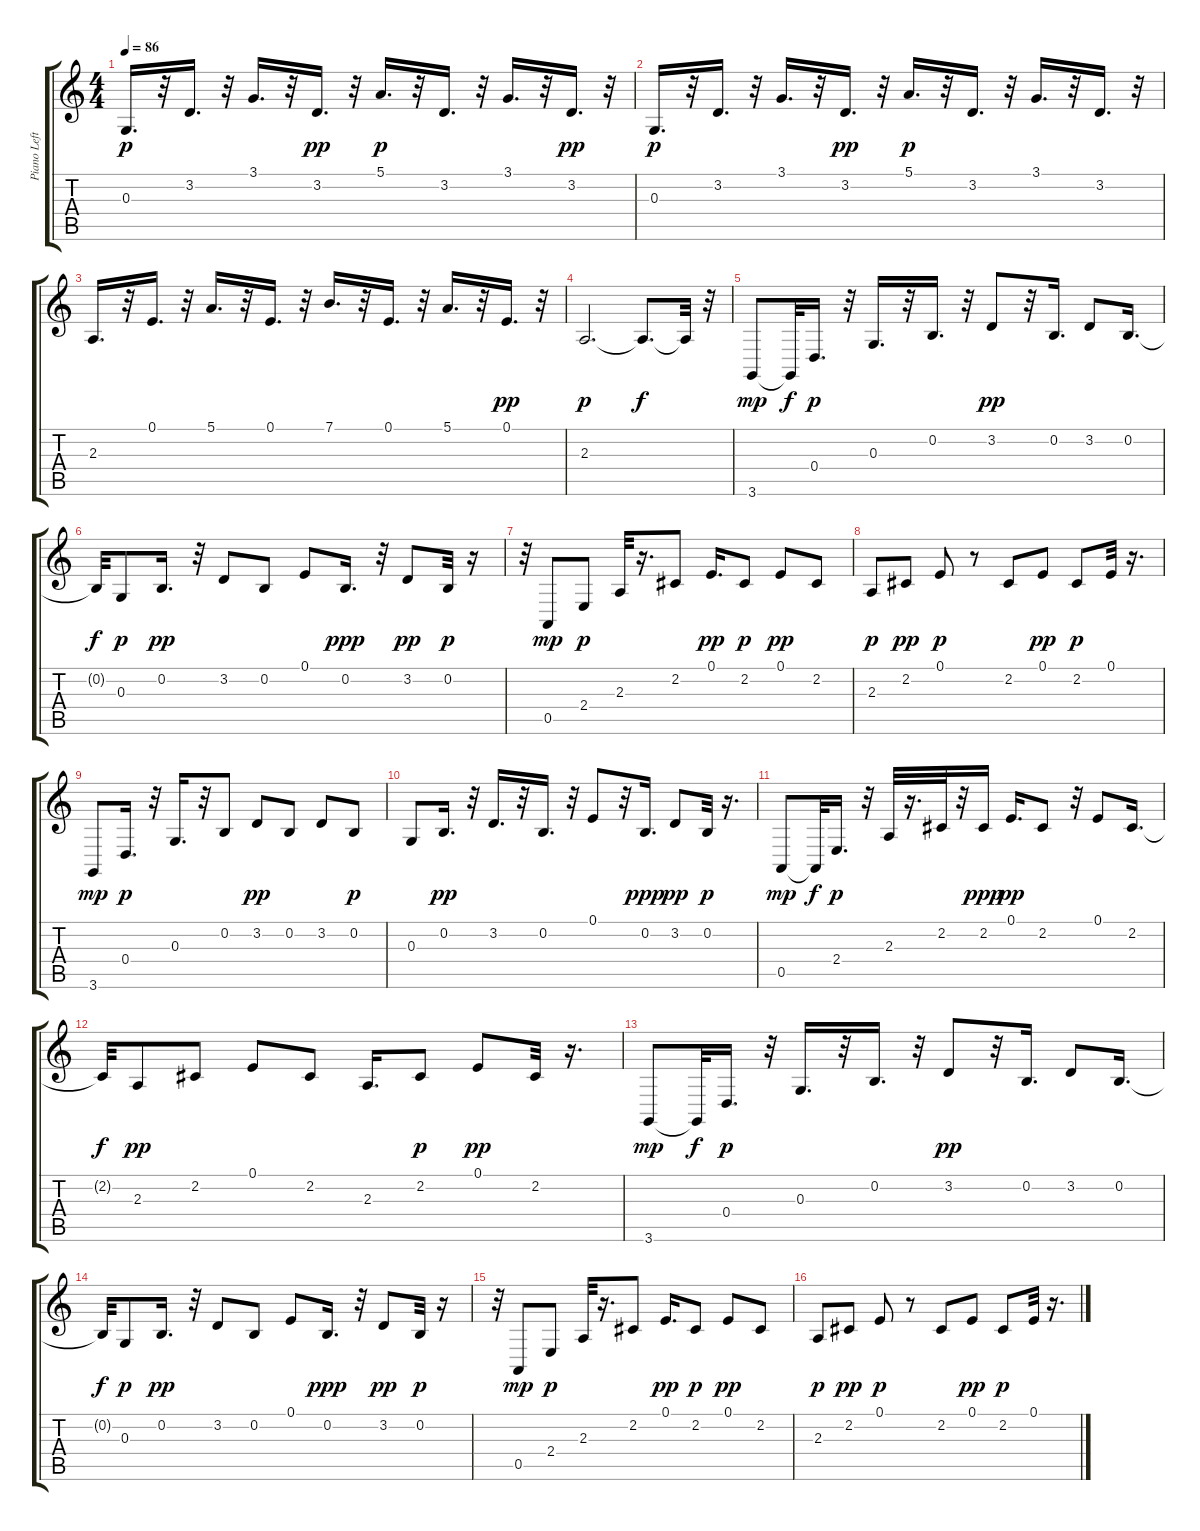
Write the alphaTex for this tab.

\track ("Piano Left" "Piano Left") {instrument acousticgrandpiano}
\staff {score tabs}
\tuning (E4 B3 G3 D3 A2 E2) {hide}
\ts (4 4)
\tempo 86
\clef g2
\ks c
0.3.16{d dy p} r.32 3.2.16{d} r.32 3.1.16{d} r.32 3.2.16{d dy pp} r.32 5.1.16{d dy p} r.32 3.2.16{d} r.32 3.1.16{d} r.32 3.2.16{d dy pp} r.32 |
0.3.16{d dy p} r.32 3.2.16{d} r.32 3.1.16{d} r.32 3.2.16{d dy pp} r.32 5.1.16{d dy p} r.32 3.2.16{d} r.32 3.1.16{d} r.32 3.2.16{d} r.32 |
2.3.16{d} r.32 0.1.16{d} r.32 5.1.16{d} r.32 0.1.16{d} r.32 7.1.16{d} r.32 0.1.16{d} r.32 5.1.16{d} r.32 0.1.16{d dy pp} r.32 |
2.3.2{d dy p} 2.3{t}.8{d dy f} 2.3{t}.32 r.32 |
3.6.8{dy mp} 3.6{t}.32{dy f} 0.4.16{d dy p} r.32 0.3.16{d} r.32 0.2.16{d} r.32 3.2.8{dy pp} r.32 0.2.16{d} 3.2.8 0.2.16{d} |
0.2{t}.32{dy f} 0.3.8{dy p} 0.2.16{d dy pp} r.32 3.2.8 0.2.8 0.1.8 0.2.16{d dy ppp} r.32 3.2.8{dy pp} 0.2.32{dy p} r.16 |
r.32 0.5.8{dy mp} 2.4.8{dy p} 2.3.32 r.16{d} 2.2.8 0.1.16{d dy pp} 2.2.8{dy p} 0.1.8{dy pp} 2.2.8 |
2.3.8{dy p} 2.2.8{dy pp} 0.1.8{dy p} r.8 2.2.8 0.1.8{dy pp} 2.2.8{dy p} 0.1.32 r.16{d} |
3.6.8{dy mp} 0.4.16{d dy p} r.32 0.3.16{d} r.32 0.2.8 3.2.8{dy pp} 0.2.8 3.2.8 0.2.8{dy p} |
0.3.8 0.2.16{d dy pp} r.32 3.2.16{d} r.32 0.2.16{d} r.32 0.1.8 r.32 0.2.16{d dy ppp} 3.2.8{dy pp} 0.2.32{dy p} r.16{d} |
0.5.8{dy mp} 0.5{t}.32{dy f} 2.4.16{d dy p} r.32 2.3.32 r.16{d} 2.2.32 r.32 2.2.16{dy ppp} 0.1.16{d dy pp} 2.2.8 r.32 0.1.8 2.2.16{d} |
2.2{t}.32{dy f} 2.3.8{dy pp} 2.2.8 0.1.8 2.2.8 2.3.16{d} 2.2.8{dy p} 0.1.8{dy pp} 2.2.32 r.16{d} |
3.6.8{dy mp} 3.6{t}.32{dy f} 0.4.16{d dy p} r.32 0.3.16{d} r.32 0.2.16{d} r.32 3.2.8{dy pp} r.32 0.2.16{d} 3.2.8 0.2.16{d} |
0.2{t}.32{dy f} 0.3.8{dy p} 0.2.16{d dy pp} r.32 3.2.8 0.2.8 0.1.8 0.2.16{d dy ppp} r.32 3.2.8{dy pp} 0.2.32{dy p} r.16 |
r.32 0.5.8{dy mp} 2.4.8{dy p} 2.3.32 r.16{d} 2.2.8 0.1.16{d dy pp} 2.2.8{dy p} 0.1.8{dy pp} 2.2.8 |
2.3.8{dy p} 2.2.8{dy pp} 0.1.8{dy p} r.8 2.2.8 0.1.8{dy pp} 2.2.8{dy p} 0.1.32 r.16{d}
